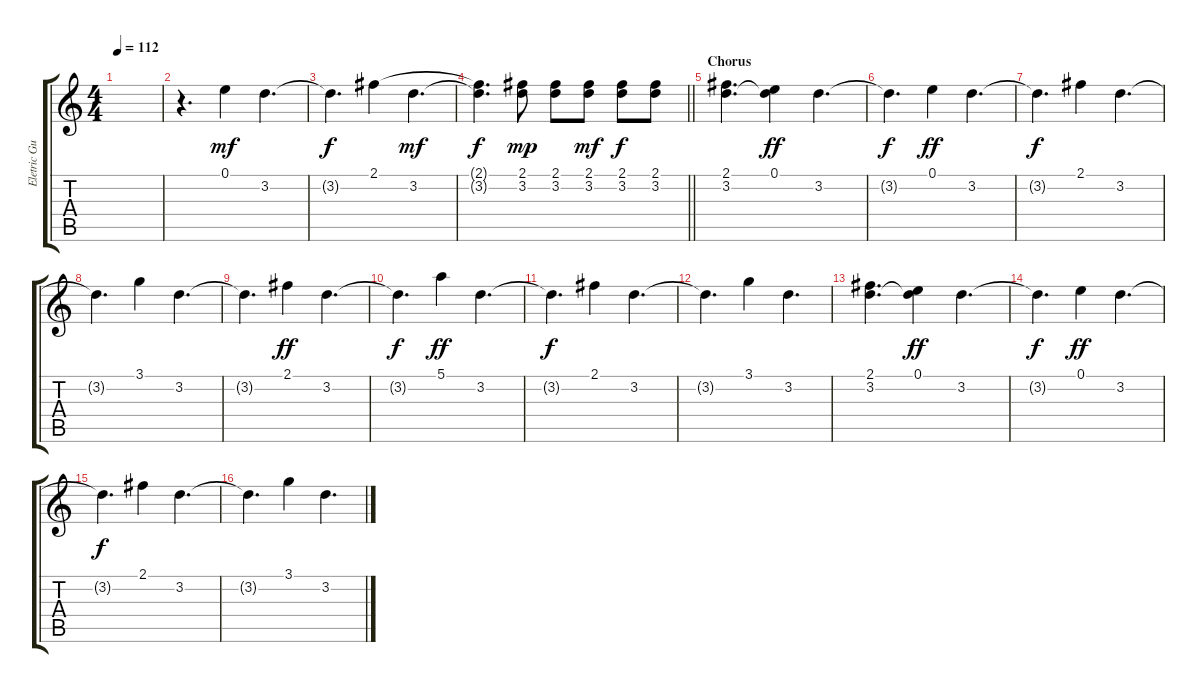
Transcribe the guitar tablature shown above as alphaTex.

\track ("Eletric Guitar" "Eletric Gu") {instrument overdrivenguitar}
\staff {score tabs}
\tuning (E4 B3 G3 D3 A2 E2) {hide}
\ts (4 4)
\tempo 112
\clef g2
\ks c
|
r.4{d} 0.1.4{dy mf} 3.2.4{d} |
3.2{t}.4{d dy f} 2.1.4 3.2.4{d dy mf} |
\barLineRight lightlight
(2.1{t} 3.2{t}).4{d dy f} (2.1 3.2).8{dy mp} (2.1 3.2).8 (2.1 3.2).8{dy mf} (2.1 3.2).8{dy f} (2.1 3.2).8 |
\section ("" "Chorus")
(2.1 3.2).4{d} (0.1 3.2{t}).4{dy ff} 3.2.4{d} |
3.2{t}.4{d dy f} 0.1.4{dy ff} 3.2.4{d} |
3.2{t}.4{d dy f} 2.1.4 3.2.4{d} |
3.2{t}.4{d} 3.1.4 3.2.4{d} |
3.2{t}.4{d} 2.1.4{dy ff} 3.2.4{d} |
3.2{t}.4{d dy f} 5.1.4{dy ff} 3.2.4{d} |
3.2{t}.4{d dy f} 2.1.4 3.2.4{d} |
3.2{t}.4{d} 3.1.4 3.2.4{d} |
(2.1 3.2).4{d} (0.1 3.2{t}).4{dy ff} 3.2.4{d} |
3.2{t}.4{d dy f} 0.1.4{dy ff} 3.2.4{d} |
3.2{t}.4{d dy f} 2.1.4 3.2.4{d} |
3.2{t}.4{d} 3.1.4 3.2.4{d}
